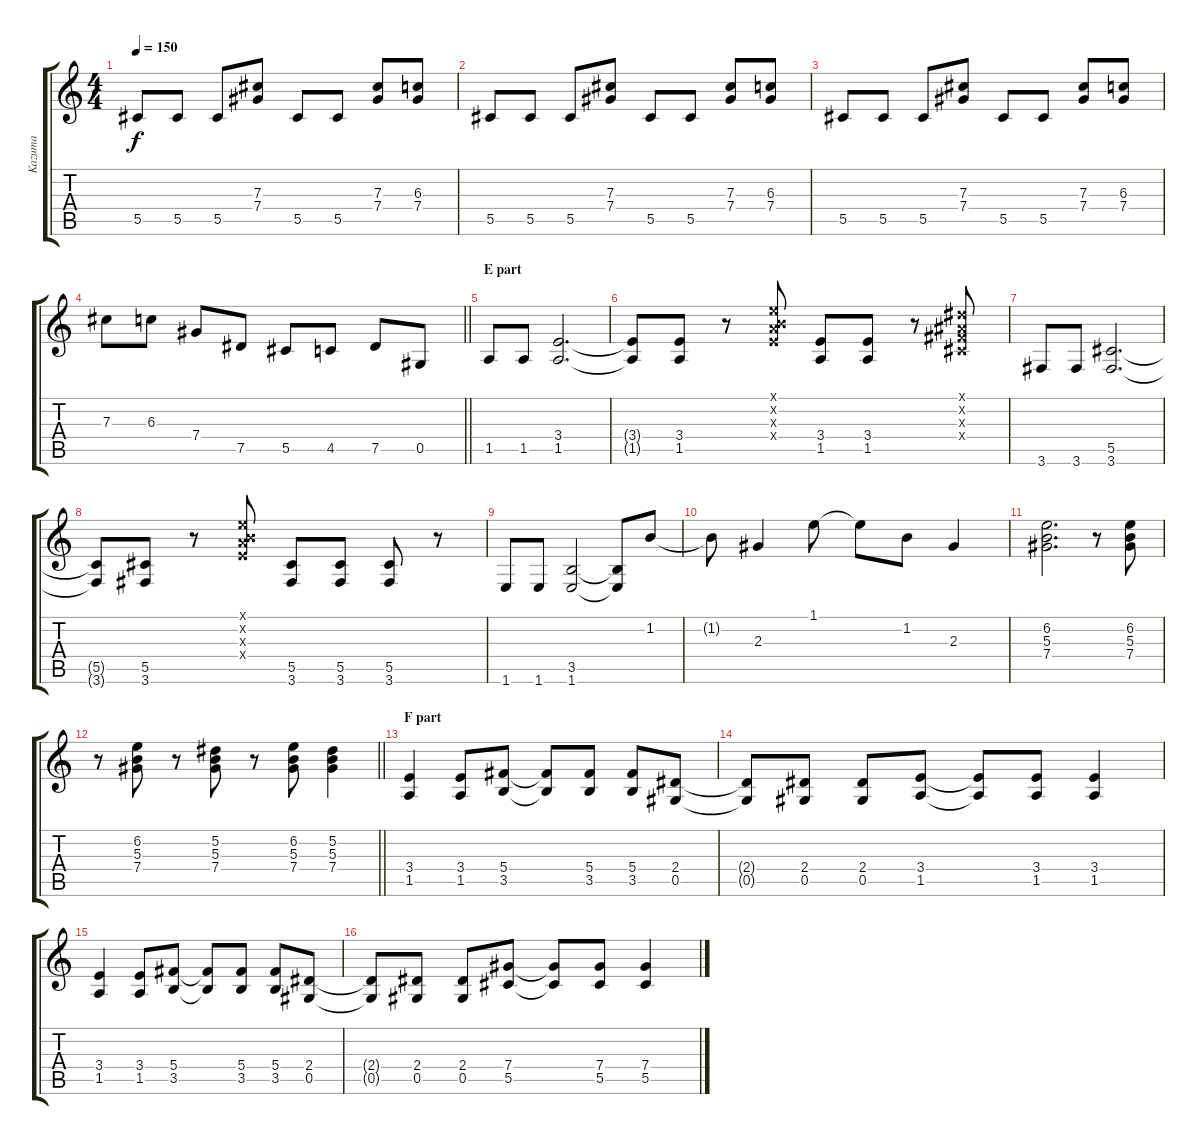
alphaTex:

\track ("Kazuma" "Kazuma") {instrument distortionguitar}
\staff {score tabs}
\tuning (Eb4 Bb3 Gb3 Db3 Ab2 Eb2) {hide}
\ts (4 4)
\tempo 150
\clef g2
\ks c
5.5.8{dy f} 5.5.8 5.5.8 (7.3 7.4).8 5.5.8 5.5.8 (7.3 7.4).8 (6.3 7.4).8 |
5.5.8 5.5.8 5.5.8 (7.3 7.4).8 5.5.8 5.5.8 (7.3 7.4).8 (6.3 7.4).8 |
5.5.8 5.5.8 5.5.8 (7.3 7.4).8 5.5.8 5.5.8 (7.3 7.4).8 (6.3 7.4).8 |
\barLineRight lightlight
7.3.8 6.3.8 7.4.8 7.5.8 5.5.8 4.5.8 7.5.8 0.5.8 |
\section ("" "E part")
1.5.8 1.5.8 (3.4 1.5).2{d} |
(3.4{t} 1.5{t}).8 (3.4 1.5).8 r.8 (1.1{x} 1.2{x} 3.3{x} 3.4{x}).8 (3.4 1.5).8 (3.4 1.5).8 r.8 (0.1{x} 0.2{x} 0.3{x} 0.4{x}).8 |
3.6.8 3.6.8 (5.5 3.6).2{d} |
(5.5{t} 3.6{t}).8 (5.5 3.6).8 r.8 (1.1{x} 1.2{x} 3.3{x} 3.4{x}).8 (5.5 3.6).8 (5.5 3.6).8 (5.5 3.6).8 r.8 |
1.6.8 1.6.8 (3.5 1.6).2 (3.5{t} 1.6{t}).8 1.2.8 |
1.2{t}.8 2.3.4 1.1.8 1.1{t}.8 1.2.8 2.3.4 |
(6.2 5.3 7.4).2{d} r.8 (6.2 5.3 7.4).8 |
\barLineRight lightlight
r.8 (6.2 5.3 7.4).8 r.8 (5.2 5.3 7.4).8 r.8 (6.2 5.3 7.4).8 (5.2 5.3 7.4).4 |
\section ("" "F part")
(3.4 1.5).4 (3.4 1.5).8 (5.4 3.5).8 (5.4{t} 3.5{t}).8 (5.4 3.5).8 (5.4 3.5).8 (2.4 0.5).8 |
(2.4{t} 0.5{t}).8 (2.4 0.5).8 (2.4 0.5).8 (3.4 1.5).8 (3.4{t} 1.5{t}).8 (3.4 1.5).8 (3.4 1.5).4 |
(3.4 1.5).4 (3.4 1.5).8 (5.4 3.5).8 (5.4{t} 3.5{t}).8 (5.4 3.5).8 (5.4 3.5).8 (2.4 0.5).8 |
(2.4{t} 0.5{t}).8 (2.4 0.5).8 (2.4 0.5).8 (7.4 5.5).8 (7.4{t} 5.5{t}).8 (7.4 5.5).8 (7.4 5.5).4
